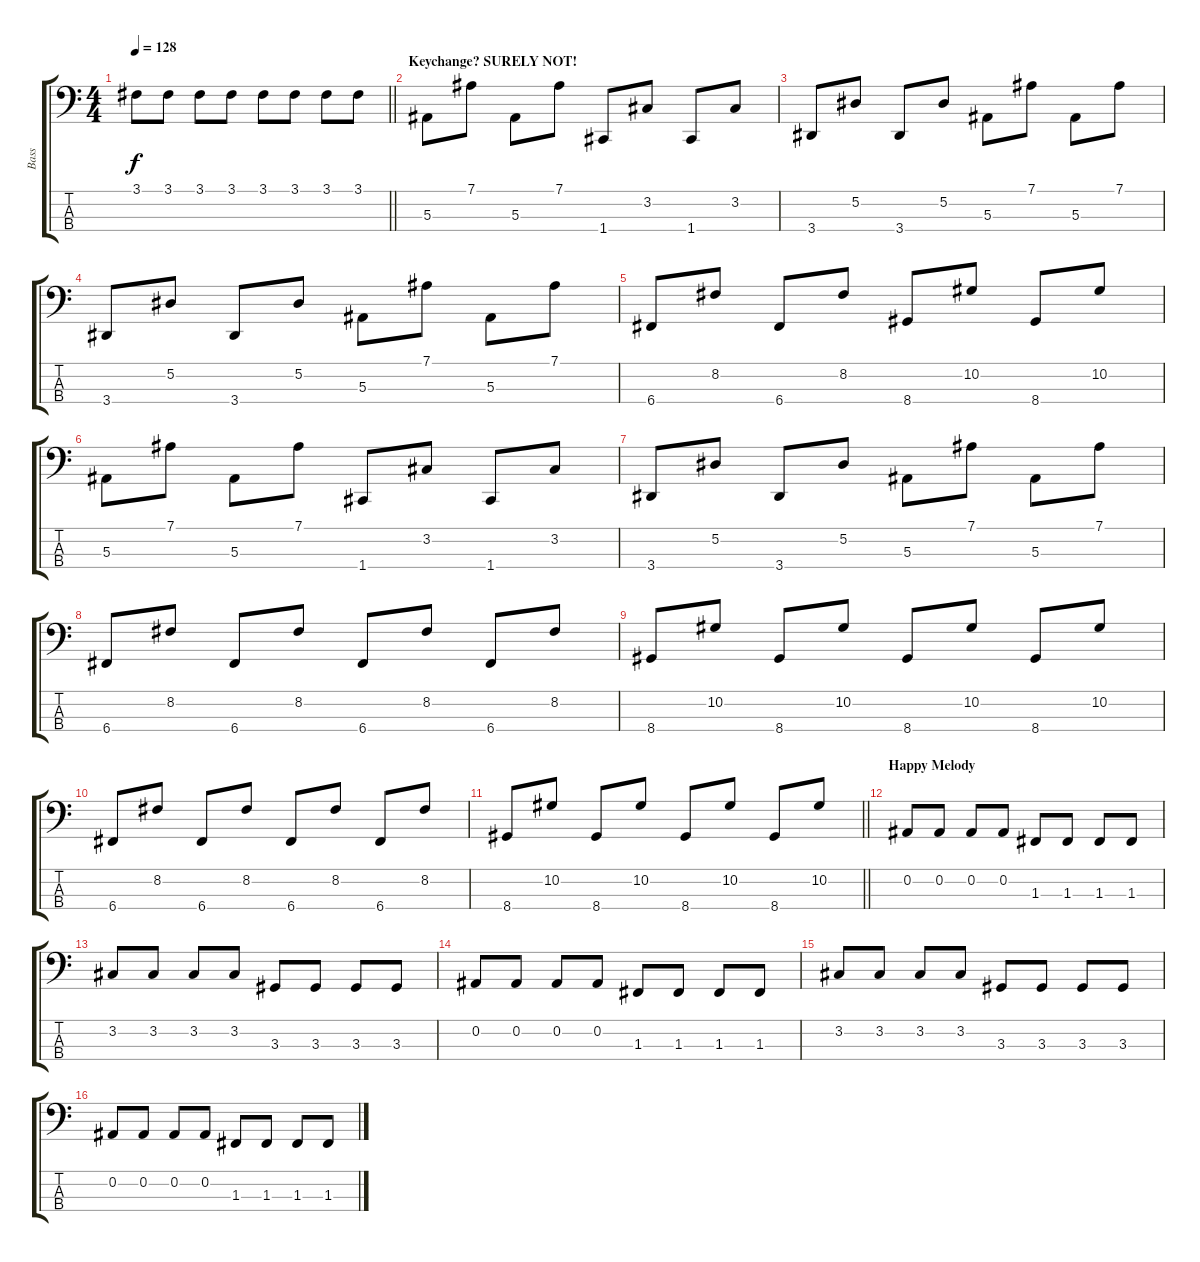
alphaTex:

\track ("Bass" "Bass") {instrument slapbass2}
\staff {score tabs}
\tuning (Eb2 Bb1 F1 C1) {hide}
\ts (4 4)
\tempo 128
\clef f4
\barLineRight lightlight
\ks c
3.1.8{dy f} 3.1.8 3.1.8 3.1.8 3.1.8 3.1.8 3.1.8 3.1.8 |
\section ("" "Keychange? SURELY NOT!")
5.3.8 7.1.8 5.3.8 7.1.8 1.4.8 3.2.8 1.4.8 3.2.8 |
3.4.8 5.2.8 3.4.8 5.2.8 5.3.8 7.1.8 5.3.8 7.1.8 |
3.4.8 5.2.8 3.4.8 5.2.8 5.3.8 7.1.8 5.3.8 7.1.8 |
6.4.8 8.2.8 6.4.8 8.2.8 8.4.8 10.2.8 8.4.8 10.2.8 |
5.3.8 7.1.8 5.3.8 7.1.8 1.4.8 3.2.8 1.4.8 3.2.8 |
3.4.8 5.2.8 3.4.8 5.2.8 5.3.8 7.1.8 5.3.8 7.1.8 |
6.4.8 8.2.8 6.4.8 8.2.8 6.4.8 8.2.8 6.4.8 8.2.8 |
8.4.8 10.2.8 8.4.8 10.2.8 8.4.8 10.2.8 8.4.8 10.2.8 |
6.4.8 8.2.8 6.4.8 8.2.8 6.4.8 8.2.8 6.4.8 8.2.8 |
\barLineRight lightlight
8.4.8 10.2.8 8.4.8 10.2.8 8.4.8 10.2.8 8.4.8 10.2.8 |
\section ("" "Happy Melody")
0.2.8 0.2.8 0.2.8 0.2.8 1.3.8 1.3.8 1.3.8 1.3.8 |
3.2.8 3.2.8 3.2.8 3.2.8 3.3.8 3.3.8 3.3.8 3.3.8 |
0.2.8 0.2.8 0.2.8 0.2.8 1.3.8 1.3.8 1.3.8 1.3.8 |
3.2.8 3.2.8 3.2.8 3.2.8 3.3.8 3.3.8 3.3.8 3.3.8 |
0.2.8 0.2.8 0.2.8 0.2.8 1.3.8 1.3.8 1.3.8 1.3.8
